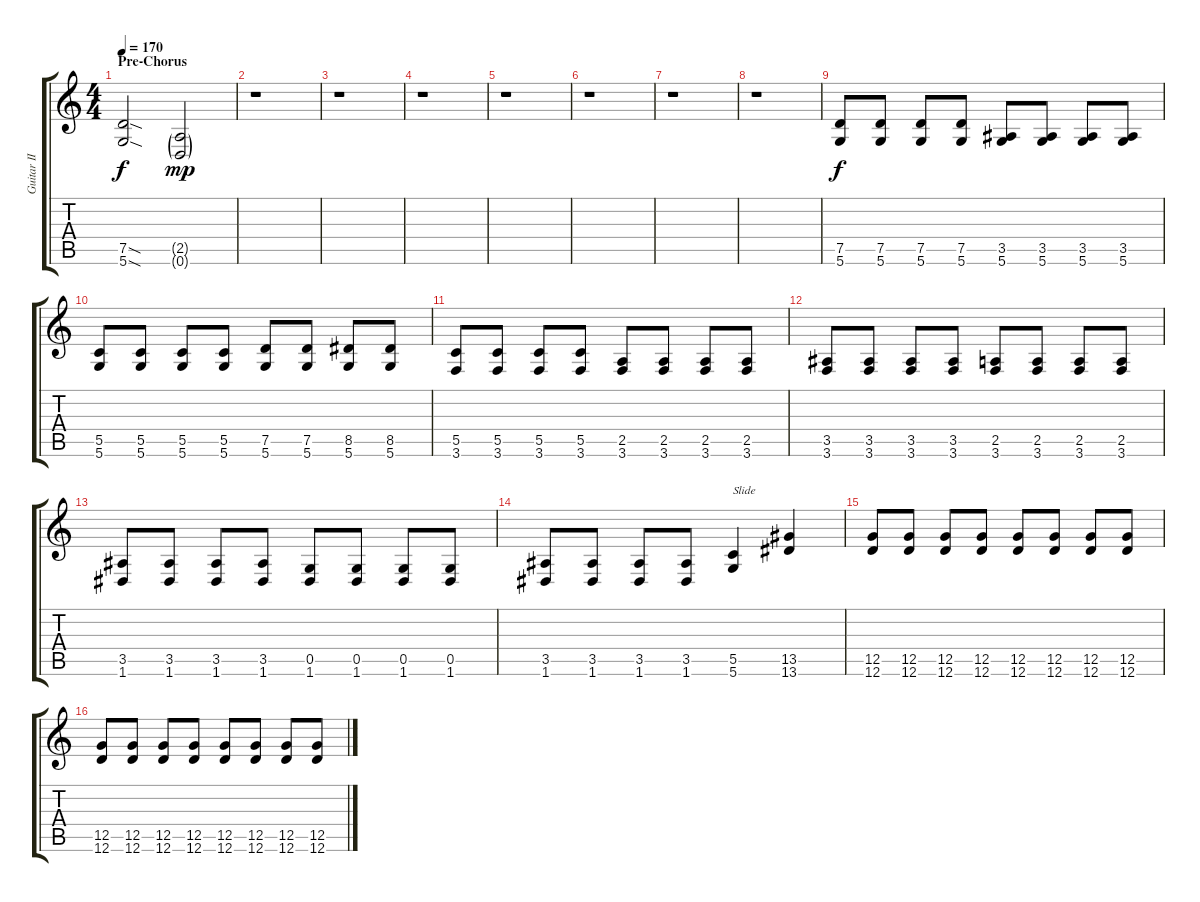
\track ("Guitar II" "Guitar II") {instrument distortionguitar}
\staff {score tabs}
\tuning (D4 A3 F3 C3 G2 D2) {hide}
\ts (4 4)
\section ("" "Pre-Chorus")
\tempo 170
\clef g2
\ks c
(7.5{sod} 5.6{sod}).2{dy f} (2.5{g} 0.6{g}).2{dy mp} |
r.1 |
r.1 |
r.1 |
r.1 |
r.1 |
r.1 |
r.1 |
(7.5 5.6).8{dy f} (7.5 5.6).8 (7.5 5.6).8 (7.5 5.6).8 (3.5 5.6).8 (3.5 5.6).8 (3.5 5.6).8 (3.5 5.6).8 |
(5.5 5.6).8 (5.5 5.6).8 (5.5 5.6).8 (5.5 5.6).8 (7.5 5.6).8 (7.5 5.6).8 (8.5 5.6).8 (8.5 5.6).8 |
(5.5 3.6).8 (5.5 3.6).8 (5.5 3.6).8 (5.5 3.6).8 (2.5 3.6).8 (2.5 3.6).8 (2.5 3.6).8 (2.5 3.6).8 |
(3.5 3.6).8 (3.5 3.6).8 (3.5 3.6).8 (3.5 3.6).8 (2.5 3.6).8 (2.5 3.6).8 (2.5 3.6).8 (2.5 3.6).8 |
(3.5 1.6).8 (3.5 1.6).8 (3.5 1.6).8 (3.5 1.6).8 (0.5 1.6).8 (0.5 1.6).8 (0.5 1.6).8 (0.5 1.6).8 |
(3.5 1.6).8 (3.5 1.6).8 (3.5 1.6).8 (3.5 1.6).8 (5.5 5.6).4{txt "Slide"} (13.5 13.6).4 |
(12.5 12.6).8 (12.5 12.6).8 (12.5 12.6).8 (12.5 12.6).8 (12.5 12.6).8 (12.5 12.6).8 (12.5 12.6).8 (12.5 12.6).8 |
(12.5 12.6).8 (12.5 12.6).8 (12.5 12.6).8 (12.5 12.6).8 (12.5 12.6).8 (12.5 12.6).8 (12.5 12.6).8 (12.5 12.6).8
